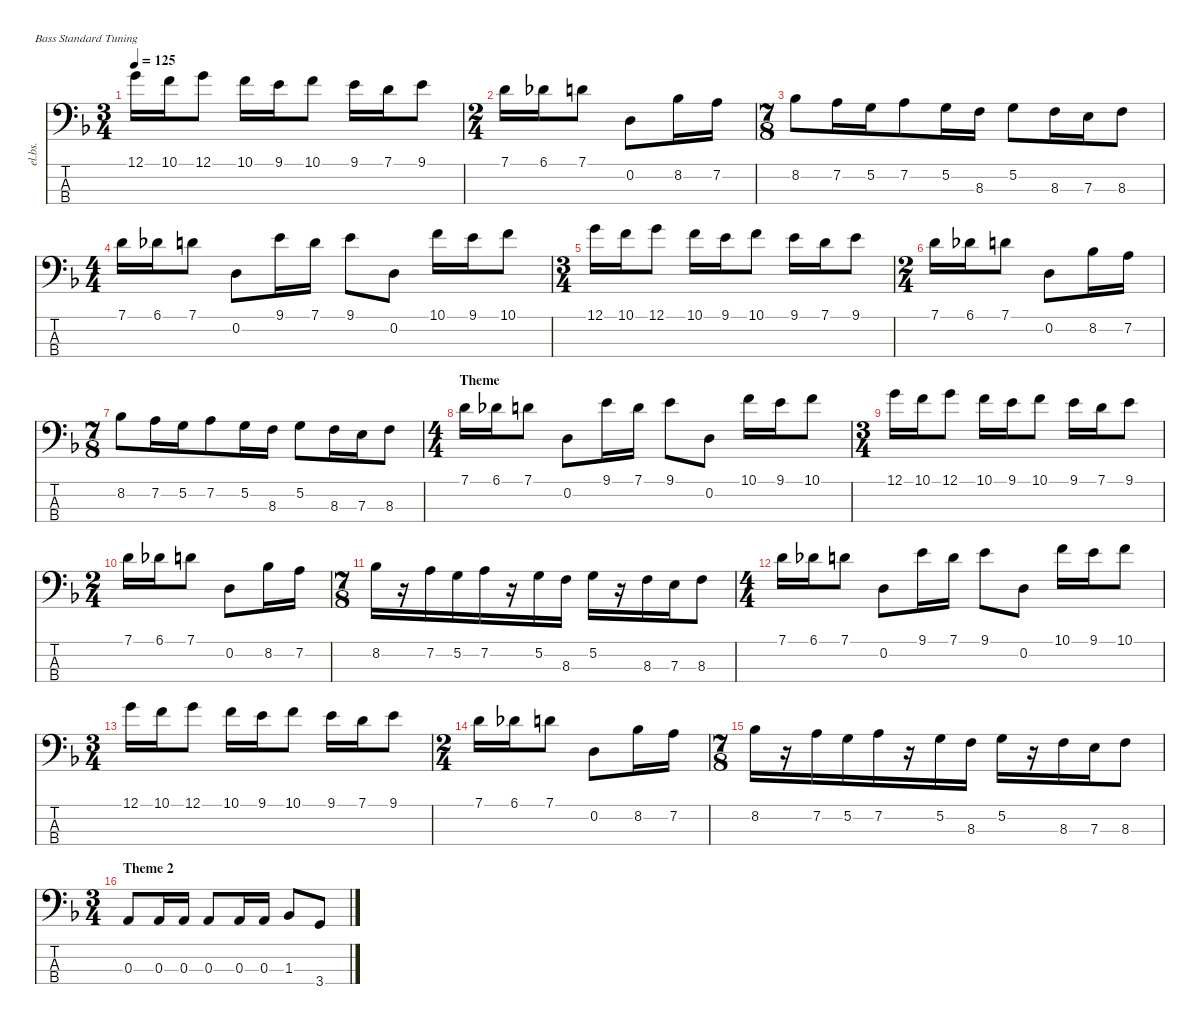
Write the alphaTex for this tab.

\defaultSystemsLayout 4
\hideDynamics
\bracketExtendMode nobrackets
\otherSystemsTrackNameOrientation horizontal
\track ("Bass" "el.bs.") {instrument electricbassfinger}
\staff {score tabs}
\tuning (G2 D2 A1 E1)
\ts (3 4)
\tempo 125
\clef f4
\ks f
12.1{acc forcenatural}.16{dy f beam Down} 10.1{acc forcenatural}.16{beam Down} 12.1{acc forcenatural}.8{beam Down} 10.1{acc forcenatural}.16{beam Down} 9.1{acc forcenatural}.16{beam Down} 10.1{acc forcenatural}.8{beam Down} 9.1{acc forcenatural}.16{beam Down} 7.1{acc forcenatural}.16{beam Down} 9.1{acc forcenatural}.8{beam Down} |
\ts (2 4)
7.1{acc forcenatural}.16{beam Down} 6.1{acc b}.16{beam Down} 7.1{acc forcenatural}.8{beam Down} 0.2{acc forcenatural}.8{beam Down} 8.2{acc b}.16{beam Down} 7.2{acc forcenatural}.16{beam Down} |
\ts (7 8)
8.2{acc b}.8{beam Down} 7.2{acc forcenatural}.16{beam Down} 5.2{acc forcenatural}.16{beam Down} 7.2{acc forcenatural}.8{beam Down} 5.2{acc forcenatural}.16{beam Down} 8.3{acc forcenatural}.16{beam Down} 5.2{acc forcenatural}.8{beam Down} 8.3{acc forcenatural}.16{beam Down} 7.3{acc forcenatural}.16{beam Down} 8.3{acc forcenatural}.8{beam Down} |
\ts (4 4)
7.1{acc forcenatural}.16{beam Down} 6.1{acc b}.16{beam Down} 7.1{acc forcenatural}.8{beam Down} 0.2{acc forcenatural}.8{beam Down} 9.1{acc forcenatural}.16{beam Down} 7.1{acc forcenatural}.16{beam Down} 9.1{acc forcenatural}.8{beam Down} 0.2{acc forcenatural}.8{beam Down} 10.1{acc forcenatural}.16{beam Down} 9.1{acc forcenatural}.16{beam Down} 10.1{acc forcenatural}.8{beam Down} |
\ts (3 4)
12.1{acc forcenatural}.16{beam Down} 10.1{acc forcenatural}.16{beam Down} 12.1{acc forcenatural}.8{beam Down} 10.1{acc forcenatural}.16{beam Down} 9.1{acc forcenatural}.16{beam Down} 10.1{acc forcenatural}.8{beam Down} 9.1{acc forcenatural}.16{beam Down} 7.1{acc forcenatural}.16{beam Down} 9.1{acc forcenatural}.8{beam Down} |
\ts (2 4)
7.1{acc forcenatural}.16{beam Down} 6.1{acc b}.16{beam Down} 7.1{acc forcenatural}.8{beam Down} 0.2{acc forcenatural}.8{beam Down} 8.2{acc b}.16{beam Down} 7.2{acc forcenatural}.16{beam Down} |
\ts (7 8)
8.2{acc b}.8{beam Down} 7.2{acc forcenatural}.16{beam Down} 5.2{acc forcenatural}.16{beam Down} 7.2{acc forcenatural}.8{beam Down} 5.2{acc forcenatural}.16{beam Down} 8.3{acc forcenatural}.16{beam Down} 5.2{acc forcenatural}.8{beam Down} 8.3{acc forcenatural}.16{beam Down} 7.3{acc forcenatural}.16{beam Down} 8.3{acc forcenatural}.8{beam Down} |
\ts (4 4)
\section ("" "Theme")
7.1{acc forcenatural}.16{beam Down} 6.1{acc b}.16{beam Down} 7.1{acc forcenatural}.8{beam Down} 0.2{acc forcenatural}.8{beam Down} 9.1{acc forcenatural}.16{beam Down} 7.1{acc forcenatural}.16{beam Down} 9.1{acc forcenatural}.8{beam Down} 0.2{acc forcenatural}.8{beam Down} 10.1{acc forcenatural}.16{beam Down} 9.1{acc forcenatural}.16{beam Down} 10.1{acc forcenatural}.8{beam Down} |
\ts (3 4)
12.1{acc forcenatural}.16{beam Down} 10.1{acc forcenatural}.16{beam Down} 12.1{acc forcenatural}.8{beam Down} 10.1{acc forcenatural}.16{beam Down} 9.1{acc forcenatural}.16{beam Down} 10.1{acc forcenatural}.8{beam Down} 9.1{acc forcenatural}.16{beam Down} 7.1{acc forcenatural}.16{beam Down} 9.1{acc forcenatural}.8{beam Down} |
\ts (2 4)
7.1{acc forcenatural}.16{beam Down} 6.1{acc b}.16{beam Down} 7.1{acc forcenatural}.8{beam Down} 0.2{acc forcenatural}.8{beam Down} 8.2{acc b}.16{beam Down} 7.2{acc forcenatural}.16{beam Down} |
\ts (7 8)
8.2{acc b}.16{beam Down} r.16{beam Down} 7.2{acc forcenatural}.16{beam Down} 5.2{acc forcenatural}.16{beam Down} 7.2{acc forcenatural}.16{beam Down} r.16{beam Down} 5.2{acc forcenatural}.16{beam Down} 8.3{acc forcenatural}.16{beam Down} 5.2{acc forcenatural}.16{beam Down} r.16{beam Down} 8.3{acc forcenatural}.16{beam Down} 7.3{acc forcenatural}.16{beam Down} 8.3{acc forcenatural}.8{beam Down} |
\ts (4 4)
7.1{acc forcenatural}.16{beam Down} 6.1{acc b}.16{beam Down} 7.1{acc forcenatural}.8{beam Down} 0.2{acc forcenatural}.8{beam Down} 9.1{acc forcenatural}.16{beam Down} 7.1{acc forcenatural}.16{beam Down} 9.1{acc forcenatural}.8{beam Down} 0.2{acc forcenatural}.8{beam Down} 10.1{acc forcenatural}.16{beam Down} 9.1{acc forcenatural}.16{beam Down} 10.1{acc forcenatural}.8{beam Down} |
\ts (3 4)
12.1{acc forcenatural}.16{beam Down} 10.1{acc forcenatural}.16{beam Down} 12.1{acc forcenatural}.8{beam Down} 10.1{acc forcenatural}.16{beam Down} 9.1{acc forcenatural}.16{beam Down} 10.1{acc forcenatural}.8{beam Down} 9.1{acc forcenatural}.16{beam Down} 7.1{acc forcenatural}.16{beam Down} 9.1{acc forcenatural}.8{beam Down} |
\ts (2 4)
7.1{acc forcenatural}.16{beam Down} 6.1{acc b}.16{beam Down} 7.1{acc forcenatural}.8{beam Down} 0.2{acc forcenatural}.8{beam Down} 8.2{acc b}.16{beam Down} 7.2{acc forcenatural}.16{beam Down} |
\ts (7 8)
8.2{acc b}.16{beam Down} r.16{beam Down} 7.2{acc forcenatural}.16{beam Down} 5.2{acc forcenatural}.16{beam Down} 7.2{acc forcenatural}.16{beam Down} r.16{beam Down} 5.2{acc forcenatural}.16{beam Down} 8.3{acc forcenatural}.16{beam Down} 5.2{acc forcenatural}.16{beam Down} r.16{beam Down} 8.3{acc forcenatural}.16{beam Down} 7.3{acc forcenatural}.16{beam Down} 8.3{acc forcenatural}.8{beam Down} |
\ts (3 4)
\section ("" "Theme 2")
0.3{acc forcenatural}.8{beam Up} 0.3{acc forcenatural}.16{beam Up} 0.3{acc forcenatural}.16{beam Up} 0.3{acc forcenatural}.8{beam Up} 0.3{acc forcenatural}.16{beam Up} 0.3{acc forcenatural}.16{beam Up} 1.3{acc b}.8{beam Up} 3.4{acc forcenatural}.8{beam Up}
